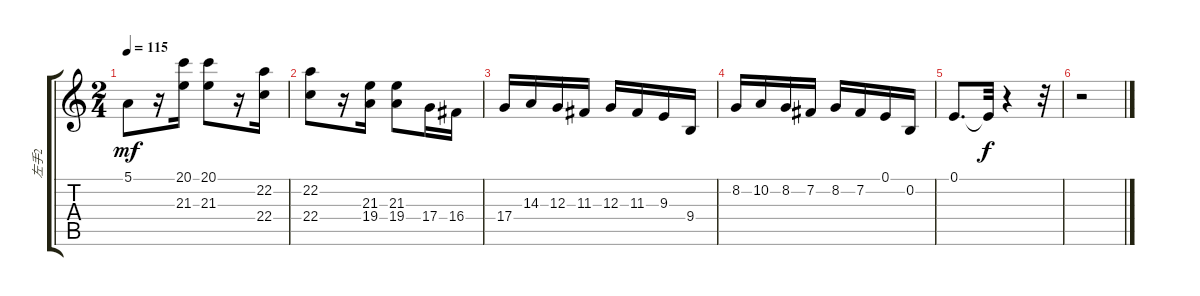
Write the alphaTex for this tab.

\track ("左手2" "左手2") {instrument acousticgrandpiano}
\staff {score tabs}
\tuning (E4 B3 G3 D3 A2 E2) {hide}
\ts (2 4)
\tempo 115
\clef g2
\ks c
5.1.8{dy mf} r.16 (20.1 21.3).16 (20.1 21.3).8 r.16 (22.2 22.4).16 |
(22.2 22.4).8 r.16 (21.3 19.4).16 (21.3 19.4).8 17.4.16{volume 8} 16.4.16 |
17.4.16 14.3.16 12.3.16 11.3.16 12.3.16 11.3.16 9.3.16 9.4.16 |
8.2.16 10.2.16 8.2.16 7.2.16 8.2.16 7.2.16 0.1.16 0.2.16 |
0.1.8{d} 0.1{t}.32{dy f} r.4 r.32 |
r.2
